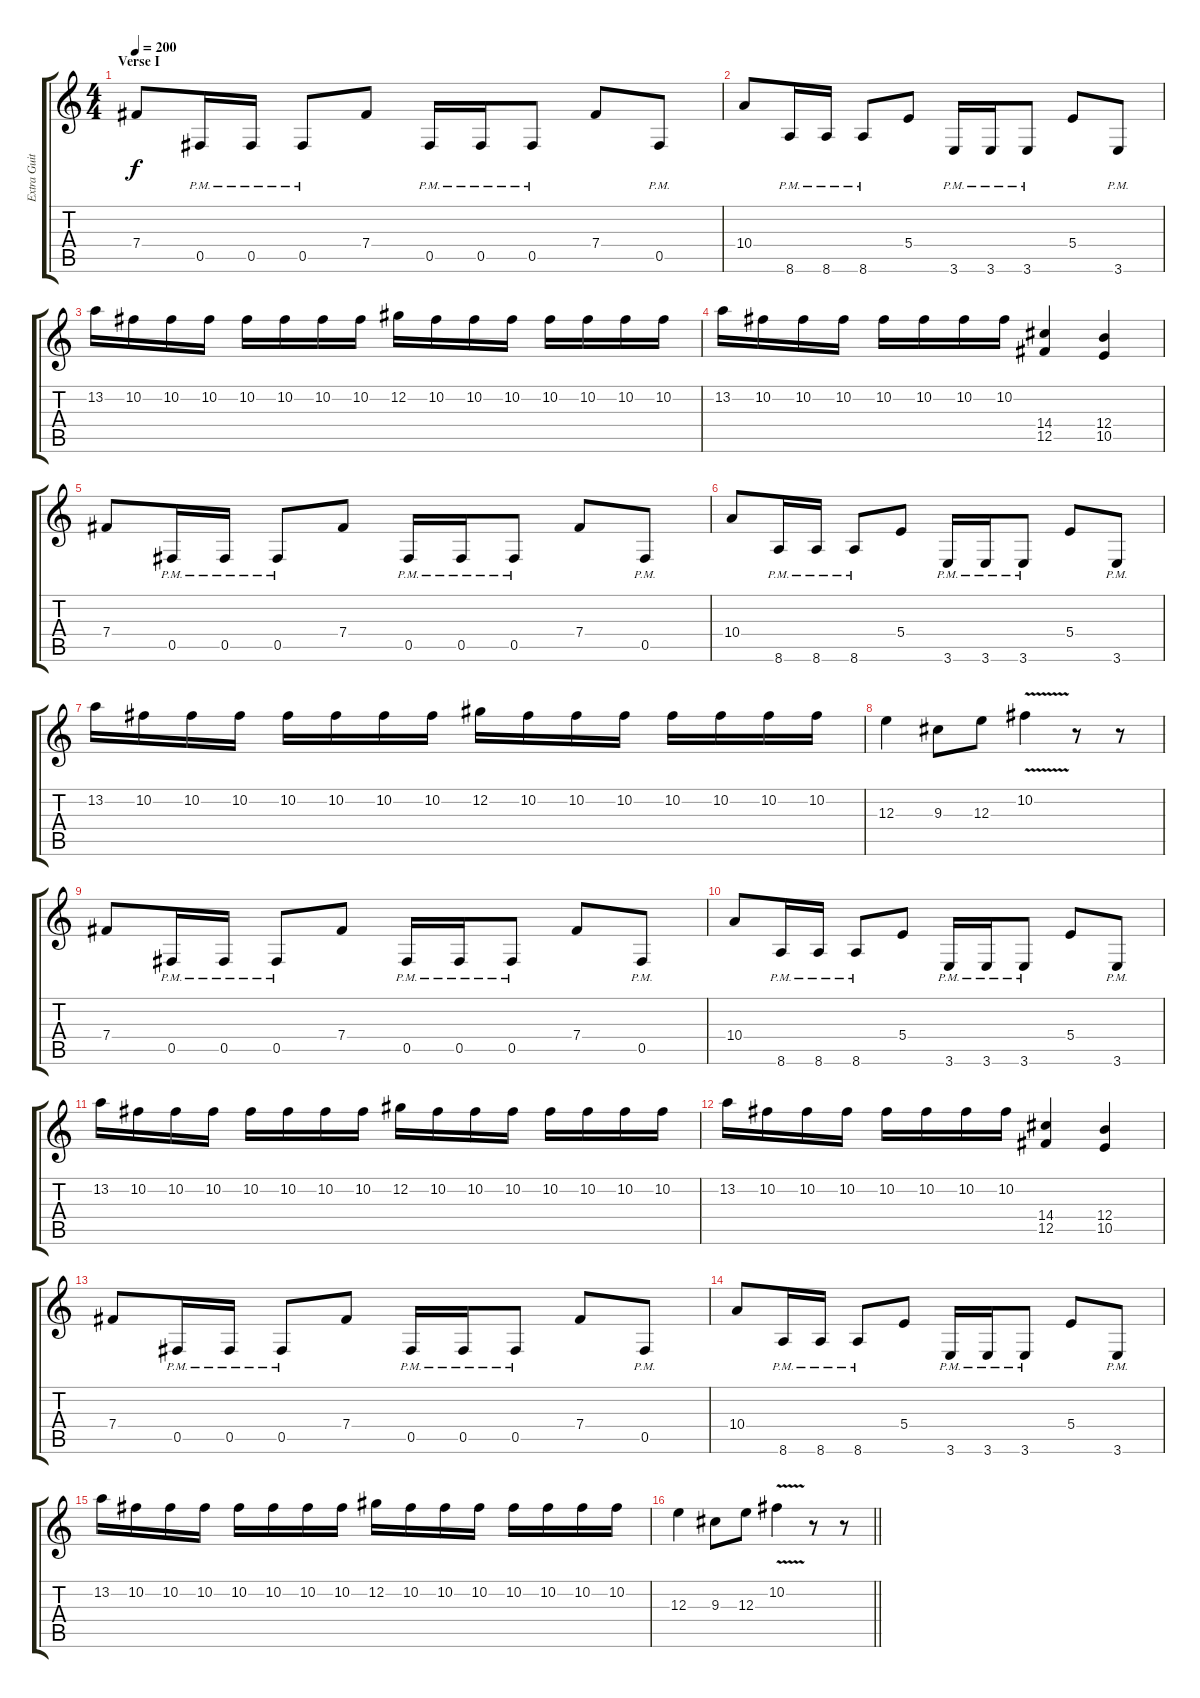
\track ("Extra Guitar I" "Extra Guit") {instrument distortionguitar}
\staff {score tabs}
\tuning (Db4 Ab3 E3 B2 Gb2 Db2) {hide}
\ts (4 4)
\section ("" "Verse I")
\tempo 200
\clef g2
\ks c
7.4.8{dy f} 0.5{pm}.16 0.5{pm}.16 0.5{pm}.8 7.4.8 0.5{pm}.16 0.5{pm}.16 0.5{pm}.8 7.4.8 0.5{pm}.8 |
10.4.8 8.6{pm}.16 8.6{pm}.16 8.6{pm}.8 5.4.8 3.6{pm}.16 3.6{pm}.16 3.6{pm}.8 5.4.8 3.6{pm}.8 |
13.2.16 10.2.16 10.2.16 10.2.16 10.2.16 10.2.16 10.2.16 10.2.16 12.2.16 10.2.16 10.2.16 10.2.16 10.2.16 10.2.16 10.2.16 10.2.16 |
13.2.16 10.2.16 10.2.16 10.2.16 10.2.16 10.2.16 10.2.16 10.2.16 (14.4 12.5).4 (12.4 10.5).4 |
7.4.8 0.5{pm}.16 0.5{pm}.16 0.5{pm}.8 7.4.8 0.5{pm}.16 0.5{pm}.16 0.5{pm}.8 7.4.8 0.5{pm}.8 |
10.4.8 8.6{pm}.16 8.6{pm}.16 8.6{pm}.8 5.4.8 3.6{pm}.16 3.6{pm}.16 3.6{pm}.8 5.4.8 3.6{pm}.8 |
13.2.16 10.2.16 10.2.16 10.2.16 10.2.16 10.2.16 10.2.16 10.2.16 12.2.16 10.2.16 10.2.16 10.2.16 10.2.16 10.2.16 10.2.16 10.2.16 |
12.3.4 9.3.8 12.3.8 10.2{v}.4 r.8 r.8 |
7.4.8 0.5{pm}.16 0.5{pm}.16 0.5{pm}.8 7.4.8 0.5{pm}.16 0.5{pm}.16 0.5{pm}.8 7.4.8 0.5{pm}.8 |
10.4.8 8.6{pm}.16 8.6{pm}.16 8.6{pm}.8 5.4.8 3.6{pm}.16 3.6{pm}.16 3.6{pm}.8 5.4.8 3.6{pm}.8 |
13.2.16 10.2.16 10.2.16 10.2.16 10.2.16 10.2.16 10.2.16 10.2.16 12.2.16 10.2.16 10.2.16 10.2.16 10.2.16 10.2.16 10.2.16 10.2.16 |
13.2.16 10.2.16 10.2.16 10.2.16 10.2.16 10.2.16 10.2.16 10.2.16 (14.4 12.5).4 (12.4 10.5).4 |
7.4.8 0.5{pm}.16 0.5{pm}.16 0.5{pm}.8 7.4.8 0.5{pm}.16 0.5{pm}.16 0.5{pm}.8 7.4.8 0.5{pm}.8 |
10.4.8 8.6{pm}.16 8.6{pm}.16 8.6{pm}.8 5.4.8 3.6{pm}.16 3.6{pm}.16 3.6{pm}.8 5.4.8 3.6{pm}.8 |
13.2.16 10.2.16 10.2.16 10.2.16 10.2.16 10.2.16 10.2.16 10.2.16 12.2.16 10.2.16 10.2.16 10.2.16 10.2.16 10.2.16 10.2.16 10.2.16 |
\barLineRight lightlight
12.3.4 9.3.8 12.3.8 10.2{v}.4 r.8 r.8
